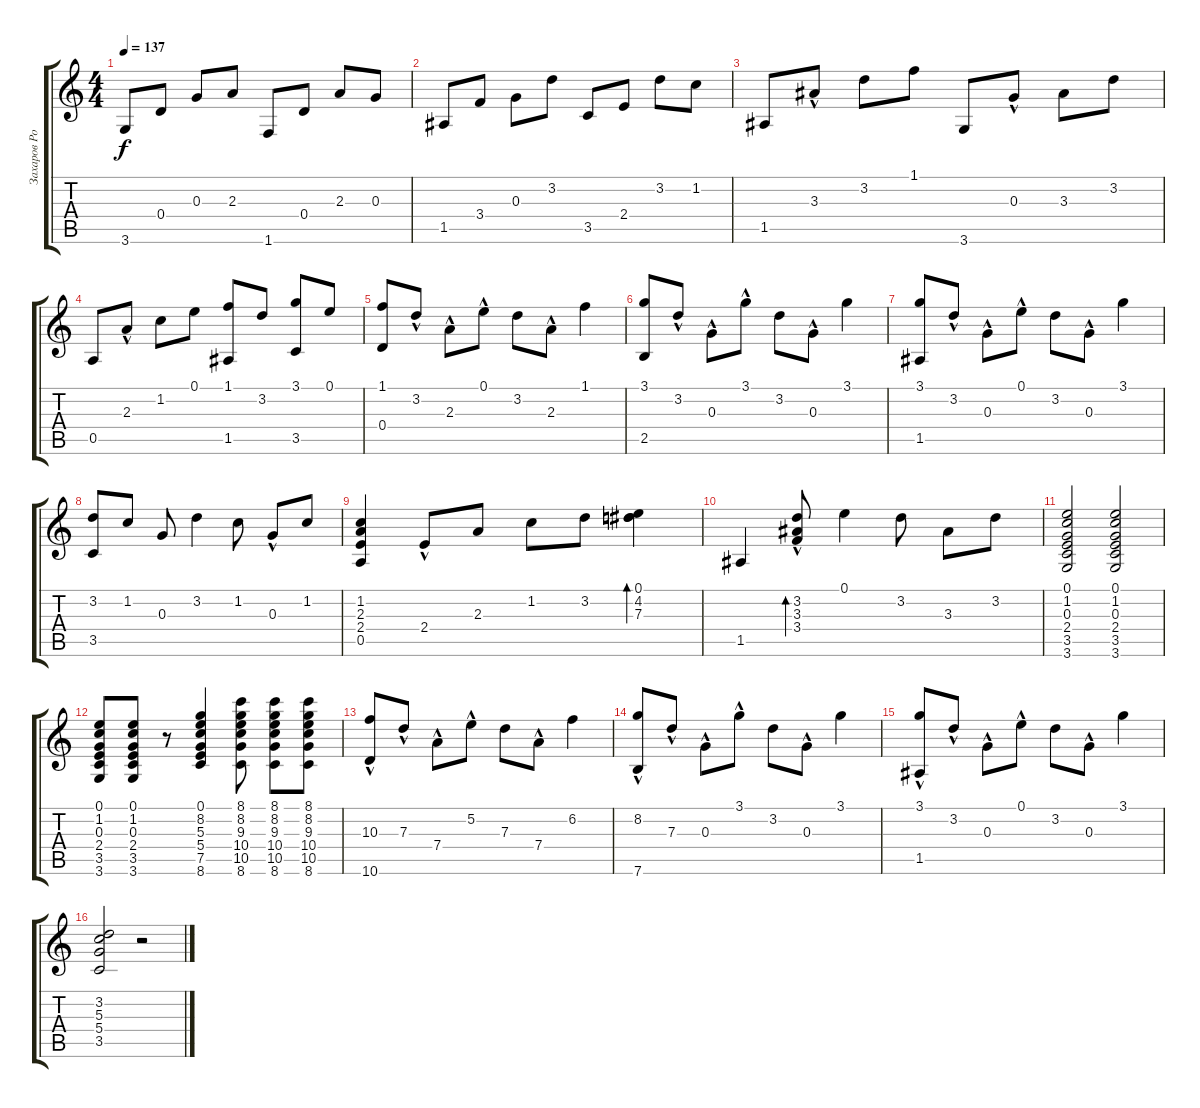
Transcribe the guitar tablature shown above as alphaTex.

\track ("Захаров Роман" "Захаров Ро") {instrument acousticguitarsteel}
\staff {score tabs}
\tuning (E4 B3 G3 D3 A2 E2) {hide}
\ts (4 4)
\tempo 137
\clef g2
\ks c
3.6.8{dy f} 0.4.8 0.3.8 2.3.8 1.6.8 0.4.8 2.3.8 0.3.8 |
1.5.8 3.4.8 0.3.8 3.2.8 3.5.8 2.4.8 3.2.8 1.2.8 |
1.5.8 3.3{hac}.8 3.2.8 1.1.8 3.6.8 0.3{hac}.8 3.3.8 3.2.8 |
0.5.8 2.3{hac}.8 1.2.8 0.1.8 (1.1 1.5).8 3.2.8 (3.1 3.5).8 0.1.8 |
(1.1 0.4).8 3.2{hac}.8 2.3{hac}.8 0.1{hac}.8 3.2.8 2.3{hac}.8 1.1.4 |
(3.1 2.5).8 3.2{hac}.8 0.3{hac}.8 3.1{hac}.8 3.2.8 0.3{hac}.8 3.1.4 |
(3.1 1.5).8 3.2{hac}.8 0.3{hac}.8 0.1{hac}.8 3.2.8 0.3{hac}.8 3.1.4 |
(3.2 3.5).8 1.2.8 0.3.8 3.2.4 1.2.8 0.3{hac}.8 1.2.8 |
(1.2 2.3 2.4 0.5).4 2.4{hac}.8 2.3.8 1.2.8 3.2.8 (0.1 4.2 7.3).4{bd 240} |
1.5.4 (3.2 3.3 3.4{hac}).8{bd 240} 0.1.4 3.2.8 3.3.8 3.2.8 |
(0.1 1.2 0.3 2.4 3.5 3.6).2 (0.1 1.2 0.3 2.4 3.5 3.6).2 |
(0.1 1.2 0.3 2.4 3.5 3.6).8 (0.1 1.2 0.3 2.4 3.5 3.6).8 r.8 (0.1 8.2 5.3 5.4 7.5 8.6).4 (8.1 8.2 9.3 10.4 10.5 8.6).8 (8.1 8.2 9.3 10.4 10.5 8.6).8 (8.1 8.2 9.3 10.4 10.5 8.6).8 |
(10.3{hac} 10.6).8 7.3{hac}.8 7.4{hac}.8 5.2{hac}.8 7.3.8 7.4{hac}.8 6.2.4 |
(8.2{hac} 7.6).8 7.3{hac}.8 0.3{hac}.8 3.1{hac}.8 3.2.8 0.3{hac}.8 3.1.4 |
(3.1{hac} 1.5).8 3.2{hac}.8 0.3{hac}.8 0.1{hac}.8 3.2.8 0.3{hac}.8 3.1.4 |
(3.2 5.3 5.4 3.5).2 r.2
